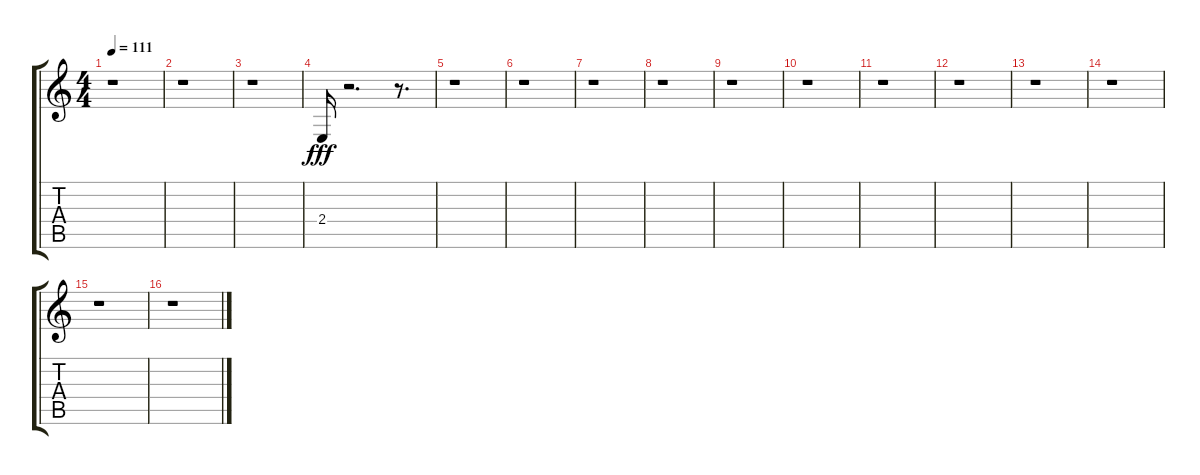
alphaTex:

\track "" {instrument synthstrings1}
\staff {score tabs}
\tuning (E4 B3 G3 D3 A2 E2) {hide}
\ts (4 4)
\tempo 111
\clef g2
\ks c
r.1{dy ff} |
r.1 |
r.1 |
2.4.16{dy fff} r.2{d} r.8{d} |
r.1 |
r.1 |
r.1 |
r.1 |
r.1 |
r.1 |
r.1 |
r.1 |
r.1 |
r.1 |
r.1 |
r.1
